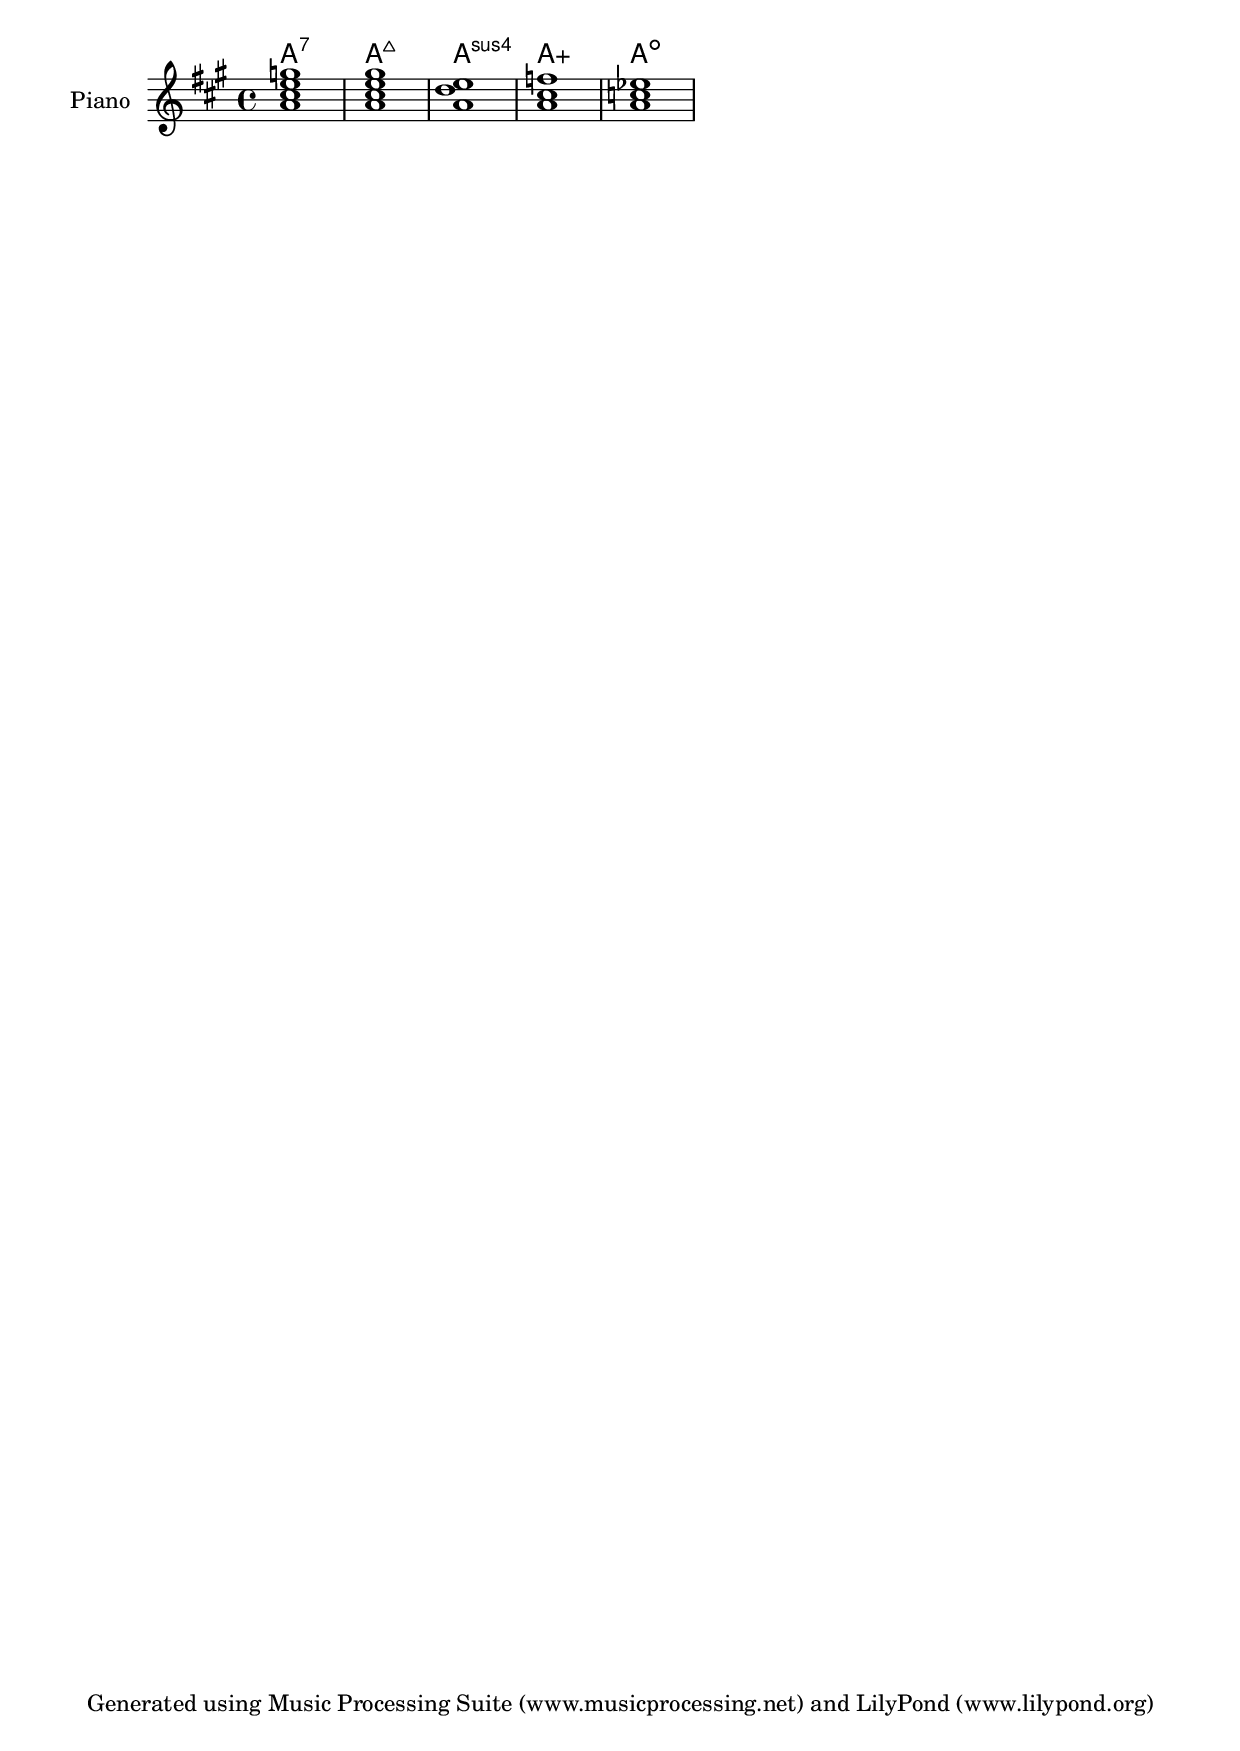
% Generated using Music Processing Suite (MPS)
\version "2.12.0"
#(set-default-paper-size "a4")

\header {
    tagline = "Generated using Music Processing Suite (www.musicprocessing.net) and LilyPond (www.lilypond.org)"
}

\score {
    <<
        \context ChordNames {
            \chordmode {a1:7 a:maj7 a:sus4 a:aug a:dim }
        }

        \new Staff {
            \set Staff.instrumentName = #"Piano"
            \set Staff.shortInstrumentName = #"Pno."
            \set Staff.midiInstrument = #"acoustic grand"
            \clef treble
            \time 4/4
            \key a \major
            <a' cis'' e'' g''>1 |
            <a' cis'' e'' gis''> |
            <a' d'' e''> |
            <a' cis'' f''> |
            <a' c'' es''> 
        }


    >>

    \midi {
        \context {
            \Score
            tempoWholesPerMinute = #(ly:make-moment 120 4)
        }
    }
    \layout {
    }
}

